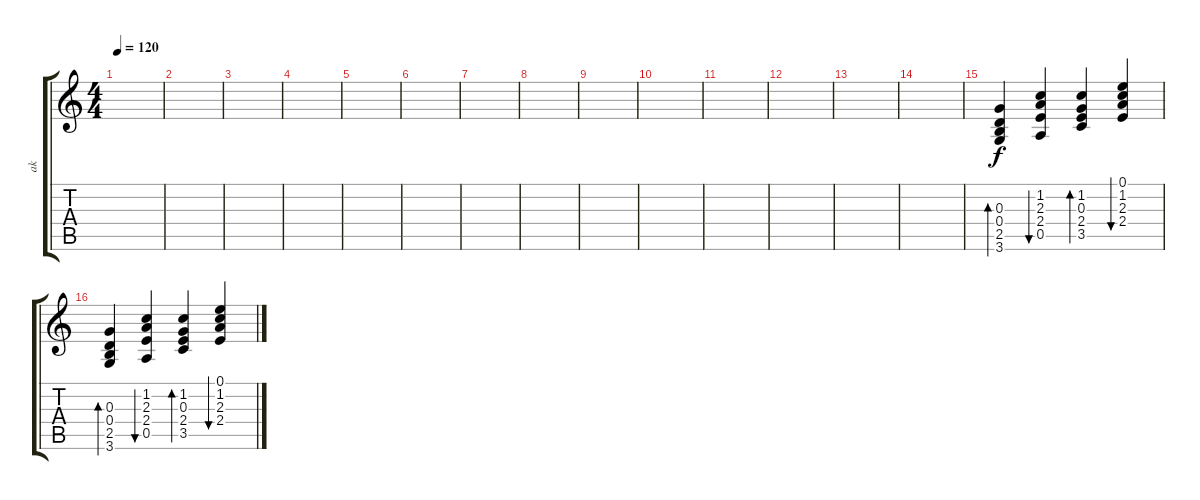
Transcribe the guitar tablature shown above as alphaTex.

\track ("ak" "ak") {instrument acousticguitarnylon}
\staff {score tabs}
\tuning (E4 B3 G3 D3 A2 E2) {hide}
\ts (4 4)
\tempo 120
\clef g2
\ks c
|
|
|
|
|
|
|
|
|
|
|
|
|
|
(0.3 0.4 2.5 3.6).4{bd 60} (1.2 2.3 2.4 0.5).4{bu 60} (1.2 0.3 2.4 3.5).4{bd 60} (0.1 1.2 2.3 2.4).4{bu 60} |
(0.3 0.4 2.5 3.6).4{bd 60} (1.2 2.3 2.4 0.5).4{bu 60} (1.2 0.3 2.4 3.5).4{bd 60} (0.1 1.2 2.3 2.4).4{bu 60}
